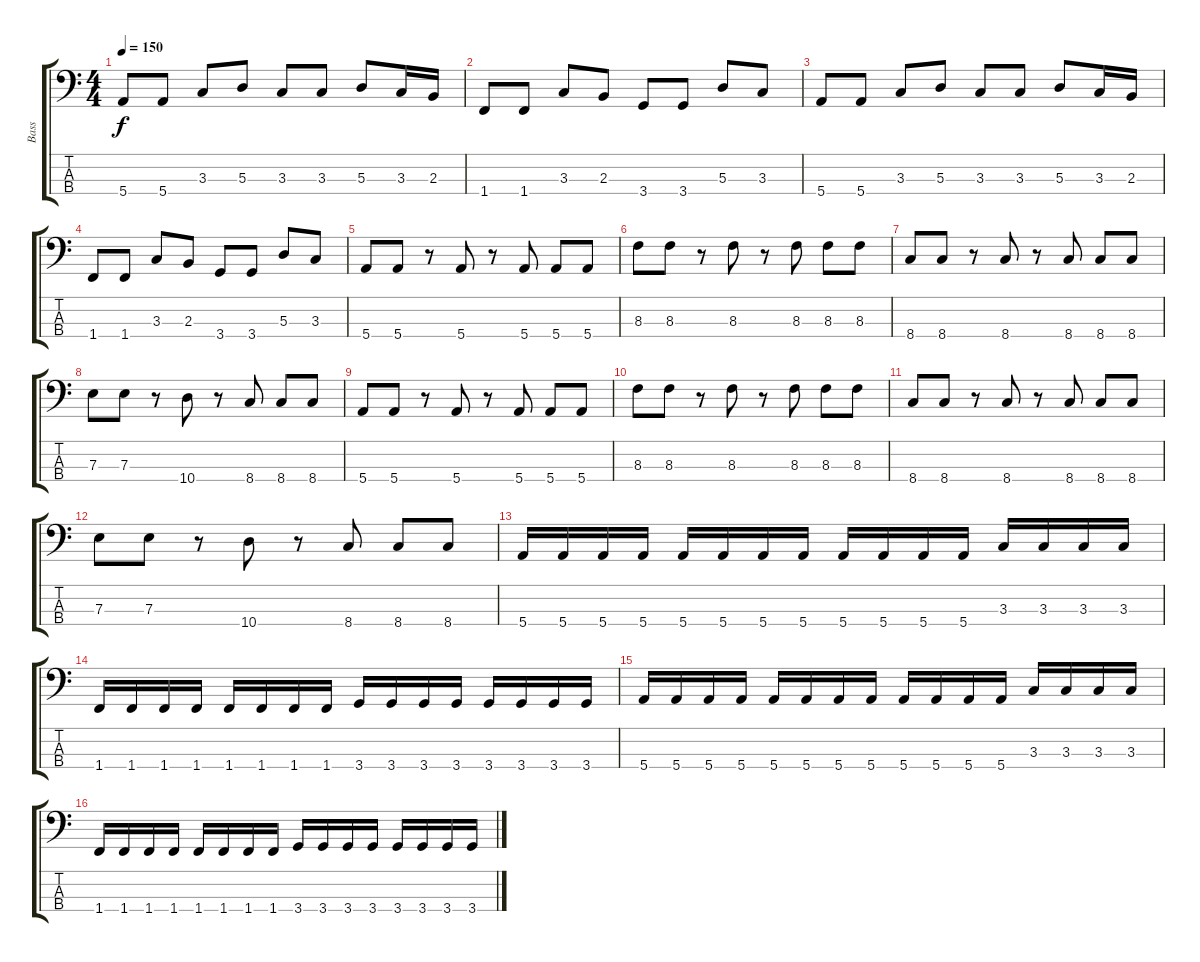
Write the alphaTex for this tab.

\track ("Bass" "Bass") {instrument electricbasspick}
\staff {score tabs}
\tuning (G2 D2 A1 E1) {hide}
\ts (4 4)
\tempo 150
\clef f4
\ks c
5.4.8{dy f} 5.4.8 3.3.8 5.3.8 3.3.8 3.3.8 5.3.8 3.3.16 2.3.16 |
1.4.8 1.4.8 3.3.8 2.3.8 3.4.8 3.4.8 5.3.8 3.3.8 |
5.4.8 5.4.8 3.3.8 5.3.8 3.3.8 3.3.8 5.3.8 3.3.16 2.3.16 |
1.4.8 1.4.8 3.3.8 2.3.8 3.4.8 3.4.8 5.3.8 3.3.8 |
5.4.8 5.4.8 r.8 5.4.8 r.8 5.4.8 5.4.8 5.4.8 |
8.3.8 8.3.8 r.8 8.3.8 r.8 8.3.8 8.3.8 8.3.8 |
8.4.8 8.4.8 r.8 8.4.8 r.8 8.4.8 8.4.8 8.4.8 |
7.3.8 7.3.8 r.8 10.4.8 r.8 8.4.8 8.4.8 8.4.8 |
5.4.8 5.4.8 r.8 5.4.8 r.8 5.4.8 5.4.8 5.4.8 |
8.3.8 8.3.8 r.8 8.3.8 r.8 8.3.8 8.3.8 8.3.8 |
8.4.8 8.4.8 r.8 8.4.8 r.8 8.4.8 8.4.8 8.4.8 |
7.3.8 7.3.8 r.8 10.4.8 r.8 8.4.8 8.4.8 8.4.8 |
5.4.16 5.4.16 5.4.16 5.4.16 5.4.16 5.4.16 5.4.16 5.4.16 5.4.16 5.4.16 5.4.16 5.4.16 3.3.16 3.3.16 3.3.16 3.3.16 |
1.4.16 1.4.16 1.4.16 1.4.16 1.4.16 1.4.16 1.4.16 1.4.16 3.4.16 3.4.16 3.4.16 3.4.16 3.4.16 3.4.16 3.4.16 3.4.16 |
5.4.16 5.4.16 5.4.16 5.4.16 5.4.16 5.4.16 5.4.16 5.4.16 5.4.16 5.4.16 5.4.16 5.4.16 3.3.16 3.3.16 3.3.16 3.3.16 |
1.4.16 1.4.16 1.4.16 1.4.16 1.4.16 1.4.16 1.4.16 1.4.16 3.4.16 3.4.16 3.4.16 3.4.16 3.4.16 3.4.16 3.4.16 3.4.16
